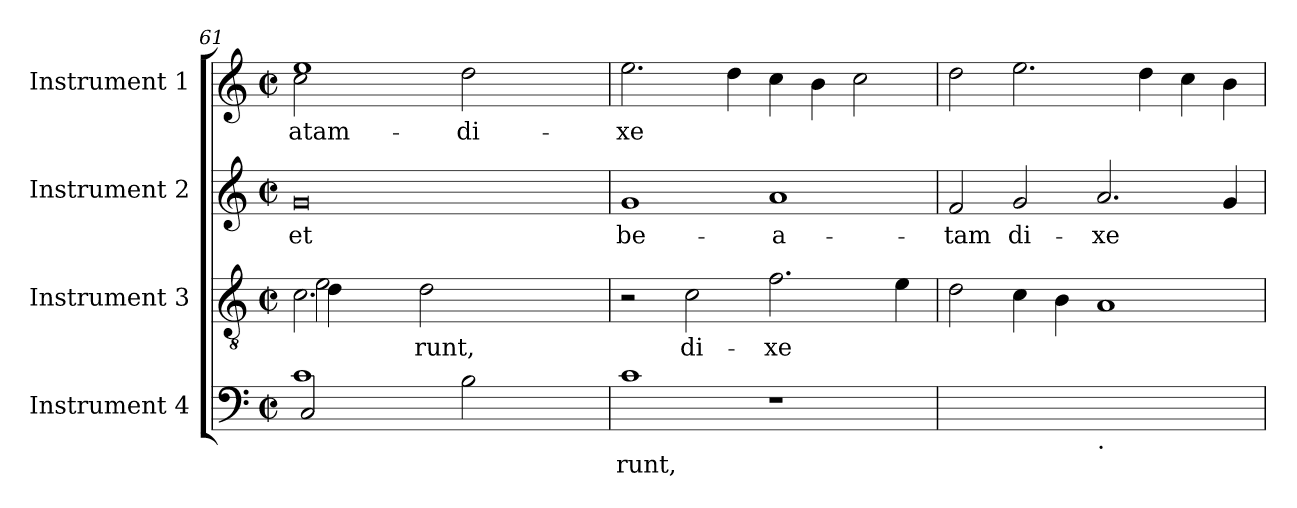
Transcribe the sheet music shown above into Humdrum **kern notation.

**kern	**text	**kern	**text	**kern	**text	**kern	**text
*part4	*part4	*part3	*part3	*part2	*part2	*part1	*part1
*staff4	*staff4	*staff3	*staff3	*staff2	*staff2	*staff1	*staff1
*I"Instrument 4	*	*I"Instrument 3	*	*I"Instrument 2	*	*I"Instrument 1	*
*clefF4	*	*clefGv2	*	*clefG2	*	*clefG2	*
*k[]	*	*k[]	*	*k[]	*	*k[]	*
*C:	*	*C:	*	*C:	*	*C:	*
*M2/2	*	*M2/2	*	*M2/2	*	*M2/2	*
*met(c|)	*	*met(c|)	*	*met(c|)	*	*met(c|)	*
=61	=61	=61	=61	=61	=61	=61	=61
*^	*	*	*	*	*	*	*
!	!	!LO:LY:b:cj	!	!LO:LY:b:cj	!	!LO:LY:b:cj	!	!LO:LY:b:cj
*	*	*	*^	*	*	*	*^	*
*	*	*	*	*^	*	*	*	*	*	*
1c	2C/	--	2.c\	2e\	4d\	--	0g	et	1ee	2cc\	-atam-
.	.	.	.	.	2.ryy	.	.	.	.	.	.
.	2ryy	.	.	2.ryy	.	.	.	.	.	2ryy	.
!	!	!	!	!	!	!LO:LY:b:cj	!	!	!	!	!
.	.	.	2d\	.	.	-runt,	.	.	.	.	.
!	!	!LO:LY:b:cj	!	!	!	!	!	!	!	!	!LO:LY:b:cj
2B\	1ryy	--	.	.	1ryy	.	.	.	2dd\	1ryy	-di-
.	.	.	2.ryy	2.ryy	.	.	.	.	.	.	.
2ryy	.	.	.	.	.	.	.	.	2ryy	.	.
*v	*v	*	*	*	*	*	*	*	*v	*v	*
*	*	*v	*v	*v	*	*	*	*	*
=62	=62	=62	=62	=62	=62	=62	=62
!	!LO:LY:b:cj	!	!	!	!LO:LY:b:cj	!	!LO:LY:b:cj
1c	-runt,	2r	.	1g	be-	2.ee\	-xe-
!	!	!	!LO:LY:b:cj	!	!	!	!
.	.	2c\	di-	.	.	.	.
!	!	!	!	!	!	!	!LO:LY:b:cj
.	.	.	.	.	.	4dd\	--
!	!	!	!LO:LY:b:cj	!	!LO:LY:b:cj	!	!LO:LY:b:cj
1r	.	2.f\	-xe-	1a	-a-	4cc\	--
!	!	!	!	!	!	!	!LO:LY:b:cj
.	.	.	.	.	.	4b\	--
!	!	!	!	!	!	!	!LO:LY:b:cj
.	.	.	.	.	.	2cc\	--
!	!	!	!LO:LY:b:cj	!	!	!	!
.	.	4e\	--	.	.	.	.
!!LO:LB:g=z
=63	=63	=63	=63	=63	=63	=63	=63
!	!	!	!LO:LY:b:cj	!	!LO:LY:b:cj	!	!LO:LY:b:cj
1ryy	.	2d\	--	2f/	-tam	2dd\	--
!	!	!	!LO:LY:b:cj	!	!LO:LY:b:cj	!	!LO:LY:b:cj
.	.	4c\	--	2g/	di-	2.ee\	--
!	!	!	!LO:LY:b:cj	!	!	!	!
.	.	4B\	--	.	.	.	.
!LO:TX:b:t=.	!	!	!	!	!	!	!
!	!	!	!LO:LY:b:cj	!	!LO:LY:b:cj	!	!
1ryy	.	1A	--	2.a/	-xe-	.	.
!	!	!	!	!	!	!	!LO:LY:b:cj
.	.	.	.	.	.	4dd\	--
!	!	!	!	!	!	!	!LO:LY:b:cj
.	.	.	.	.	.	4cc\	--
!	!	!	!	!	!LO:LY:b:cj	!	!LO:LY:b:cj
.	.	.	.	4g/	--	4b\	--
=	=	=	=	=	=	=	=
*-	*-	*-	*-	*-	*-	*-	*-
